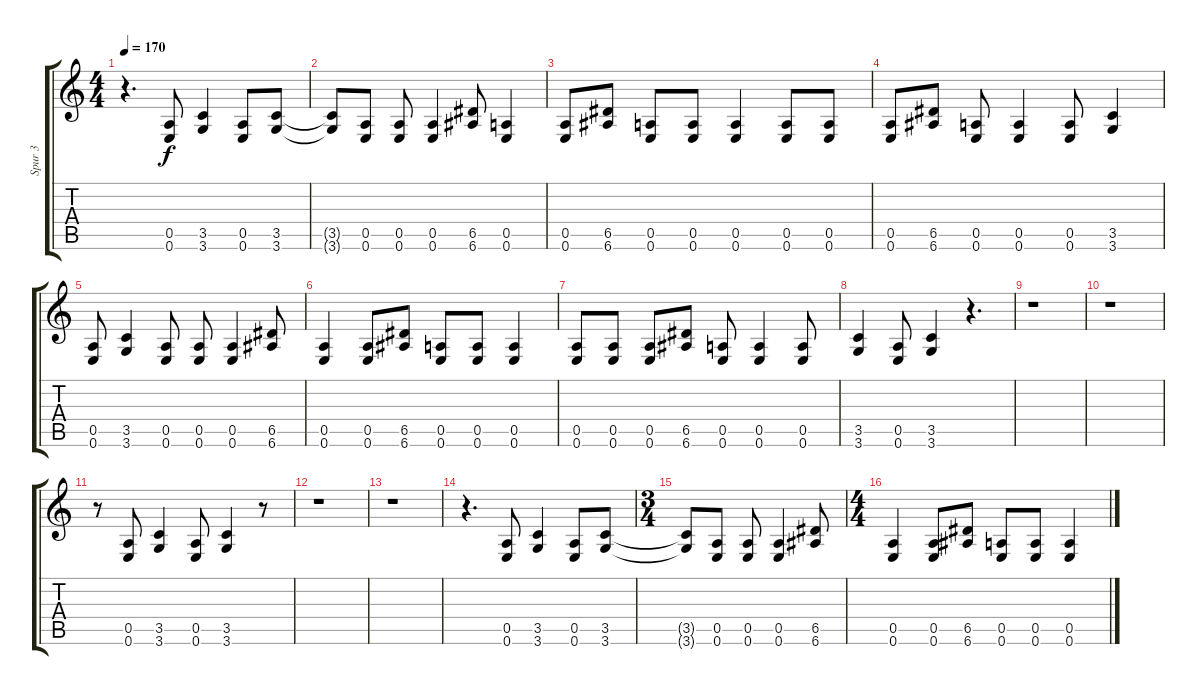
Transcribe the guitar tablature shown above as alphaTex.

\track ("Spur 3" "Spur 3") {instrument distortionguitar}
\staff {score tabs}
\tuning (E4 B3 G3 D3 A2 E2) {hide}
\ts (4 4)
\tempo 170
\clef g2
\ks c
r.4{d dy f} (0.5 0.6).8 (3.5 3.6).4 (0.5 0.6).8 (3.5 3.6).8 |
(3.5{t} 3.6{t}).8 (0.5 0.6).8 (0.5 0.6).8 (0.5 0.6).4 (6.5 6.6).8 (0.5 0.6).4 |
(0.5 0.6).8 (6.5 6.6).8 (0.5 0.6).8 (0.5 0.6).8 (0.5 0.6).4 (0.5 0.6).8 (0.5 0.6).8 |
(0.5 0.6).8 (6.5 6.6).8 (0.5 0.6).8 (0.5 0.6).4 (0.5 0.6).8 (3.5 3.6).4 |
(0.5 0.6).8 (3.5 3.6).4 (0.5 0.6).8 (0.5 0.6).8 (0.5 0.6).4 (6.5 6.6).8 |
(0.5 0.6).4 (0.5 0.6).8 (6.5 6.6).8 (0.5 0.6).8 (0.5 0.6).8 (0.5 0.6).4 |
(0.5 0.6).8 (0.5 0.6).8 (0.5 0.6).8 (6.5 6.6).8 (0.5 0.6).8 (0.5 0.6).4 (0.5 0.6).8 |
(3.5 3.6).4 (0.5 0.6).8 (3.5 3.6).4 r.4{d} |
r.1 |
r.1 |
r.8 (0.5 0.6).8 (3.5 3.6).4 (0.5 0.6).8 (3.5 3.6).4 r.8 |
r.1 |
r.1 |
r.4{d} (0.5 0.6).8 (3.5 3.6).4 (0.5 0.6).8 (3.5 3.6).8 |
\ts (3 4)
(3.5{t} 3.6{t}).8 (0.5 0.6).8 (0.5 0.6).8 (0.5 0.6).4 (6.5 6.6).8 |
\ts (4 4)
(0.5 0.6).4 (0.5 0.6).8 (6.5 6.6).8 (0.5 0.6).8 (0.5 0.6).8 (0.5 0.6).4
